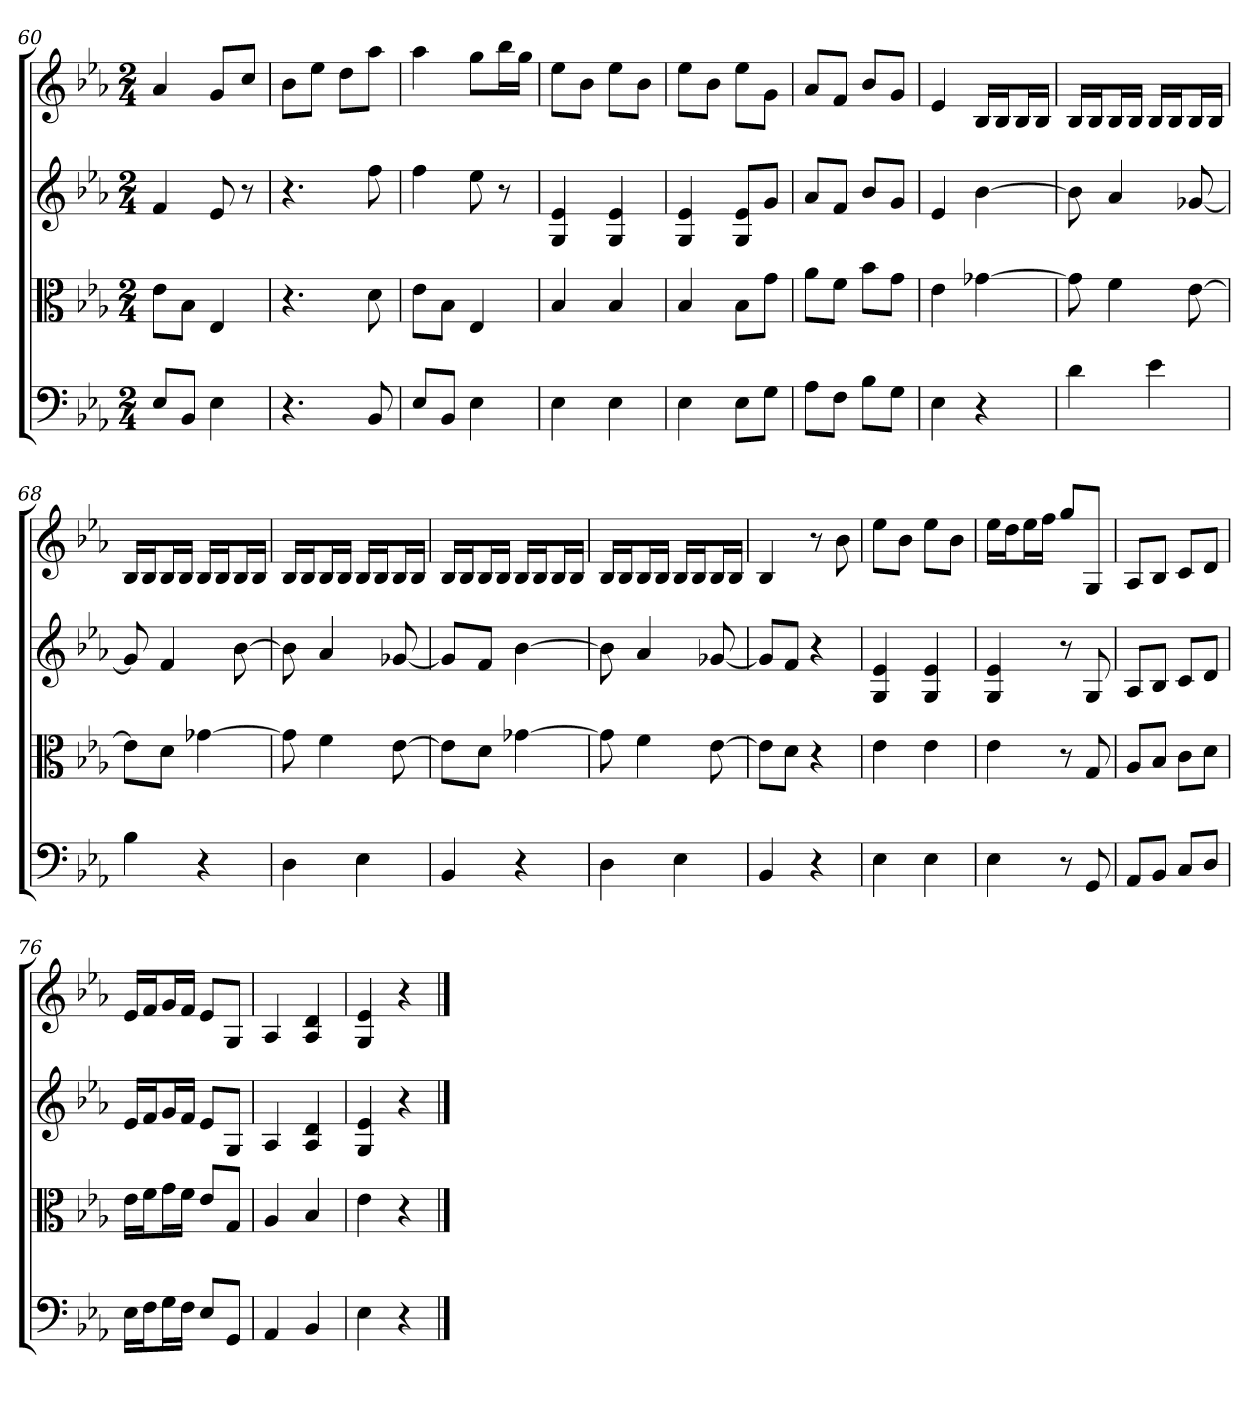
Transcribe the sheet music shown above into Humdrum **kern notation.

**kern	**kern	**kern	**kern
*part4	*part3	*part2	*part1
*staff4	*staff3	*staff2	*staff1
*clefF4	*clefC3	*clefG2	*clefG2
*k[b-e-a-]	*k[b-e-a-]	*k[b-e-a-]	*k[b-e-a-]
*E-:	*E-:	*E-:	*E-:
*M2/4	*M2/4	*M2/4	*M2/4
=60	=60	=60	=60
8E-/L	8e-\L	4f	4a-
8BB-/J	8B-\J	.	.
4E-	4E-	8e-	8g/L
.	.	8r	8cc/J
=61	=61	=61	=61
4.r	4.r	4.r	8b-\L
.	.	.	8ee-\J
.	.	.	8dd\L
8BB-	8d	8ff	8aa-\J
=62	=62	=62	=62
8E-/L	8e-\L	4ff	4aa-
8BB-/J	8B-\J	.	.
4E-	4E-	8ee-	8gg\L
.	.	8r	16bb-\L
.	.	.	16gg\JJ
=63	=63	=63	=63
4E-	4B-	4G 4e-	8ee-\L
.	.	.	8b-\J
4E-	4B-	4G 4e-	8ee-\L
.	.	.	8b-\J
=64	=64	=64	=64
4E-	4B-	4G 4e-	8ee-\L
.	.	.	8b-\J
8E-\L	8B-\L	8G/ 8e-/L	8ee-\L
8G\J	8g\J	8g/J	8g\J
=65	=65	=65	=65
8A-\L	8a-\L	8a-/L	8a-/L
8F\J	8f\J	8f/J	8f/J
8B-\L	8b-\L	8b-/L	8b-/L
8G\J	8g\J	8g/J	8g/J
=66	=66	=66	=66
4E-	4e-	4e-	4e-
4r	[4g-X	[4b-	16B-/LL
.	.	.	16B-/J
.	.	.	16B-/L
.	.	.	16B-/JJ
=67	=67	=67	=67
4d	8g-]	8b-]	16B-/LL
.	.	.	16B-/J
.	4f	4a-	16B-/L
.	.	.	16B-/JJ
4e-	.	.	16B-/LL
.	.	.	16B-/J
.	[8e-	[8g-X	16B-/L
.	.	.	16B-/JJ
=68	=68	=68	=68
4B-	8e-\L]	8g-]	16B-/LL
.	.	.	16B-/J
.	8d\J	4f	16B-/L
.	.	.	16B-/JJ
4r	[4g-X	.	16B-/LL
.	.	.	16B-/J
.	.	[8b-	16B-/L
.	.	.	16B-/JJ
=69	=69	=69	=69
4D	8g-]	8b-]	16B-/LL
.	.	.	16B-/J
.	4f	4a-	16B-/L
.	.	.	16B-/JJ
4E-	.	.	16B-/LL
.	.	.	16B-/J
.	[8e-	[8g-X	16B-/L
.	.	.	16B-/JJ
=70	=70	=70	=70
4BB-	8e-\L]	8g-/L]	16B-/LL
.	.	.	16B-/J
.	8d\J	8f/J	16B-/L
.	.	.	16B-/JJ
4r	[4g-X	[4b-	16B-/LL
.	.	.	16B-/J
.	.	.	16B-/L
.	.	.	16B-/JJ
=71	=71	=71	=71
4D	8g-]	8b-]	16B-/LL
.	.	.	16B-/J
.	4f	4a-	16B-/L
.	.	.	16B-/JJ
4E-	.	.	16B-/LL
.	.	.	16B-/J
.	[8e-	[8g-X	16B-/L
.	.	.	16B-/JJ
=72	=72	=72	=72
4BB-	8e-\L]	8g-/L]	4B-
.	8d\J	8f/J	.
4r	4r	4r	8r
.	.	.	8b-
=73	=73	=73	=73
4E-	4e-	4G 4e-	8ee-\L
.	.	.	8b-\J
4E-	4e-	4G 4e-	8ee-\L
.	.	.	8b-\J
=74	=74	=74	=74
4E-	4e-	4G 4e-	16ee-\LL
.	.	.	16dd\J
.	.	.	16ee-\L
.	.	.	16ff\JJ
8r	8r	8r	8gg/L
8GG	8G	8G	8G/J
=75	=75	=75	=75
8AA-/L	8A-/L	8A-/L	8A-/L
8BB-/J	8B-/J	8B-/J	8B-/J
8C/L	8c\L	8c/L	8c/L
8D/J	8d\J	8d/J	8d/J
=76	=76	=76	=76
16E-\LL	16e-\LL	16e-/LL	16e-/LL
16F\J	16f\J	16f/J	16f/J
16G\L	16g\L	16g/L	16g/L
16F\JJ	16f\JJ	16f/JJ	16f/JJ
8E-/L	8e-/L	8e-/L	8e-/L
8GG/J	8G/J	8G/J	8G/J
=77	=77	=77	=77
4AA-	4A-	4A-	4A-
4BB-	4B-	4A- 4d	4A- 4d
=78	=78	=78	=78
4E-	4e-	4G 4e-	4G 4e-
4r	4r	4r	4r
==	==	==	==
*-	*-	*-	*-
